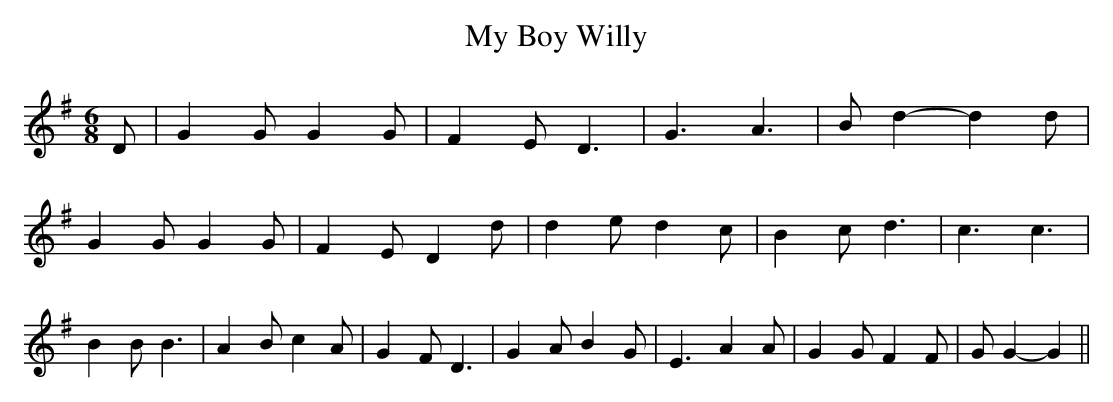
X:1
T:My Boy Willy
M:6/8
L:1/4
K:G
 D/2| G G/2 G G/2| F E/2 D3/2| G3/2 A3/2| B/2 d- d d/2| G G/2 G G/2|\
 F E/2 D d/2| d e/2 d c/2| B c/2 d3/2| c3/2 c3/2| B B/2 B3/2| A B/2 c A/2|\
 G F/2 D3/2| G A/2 B G/2| E3/2 A A/2| G G/2 F F/2| G/2 G- G||
